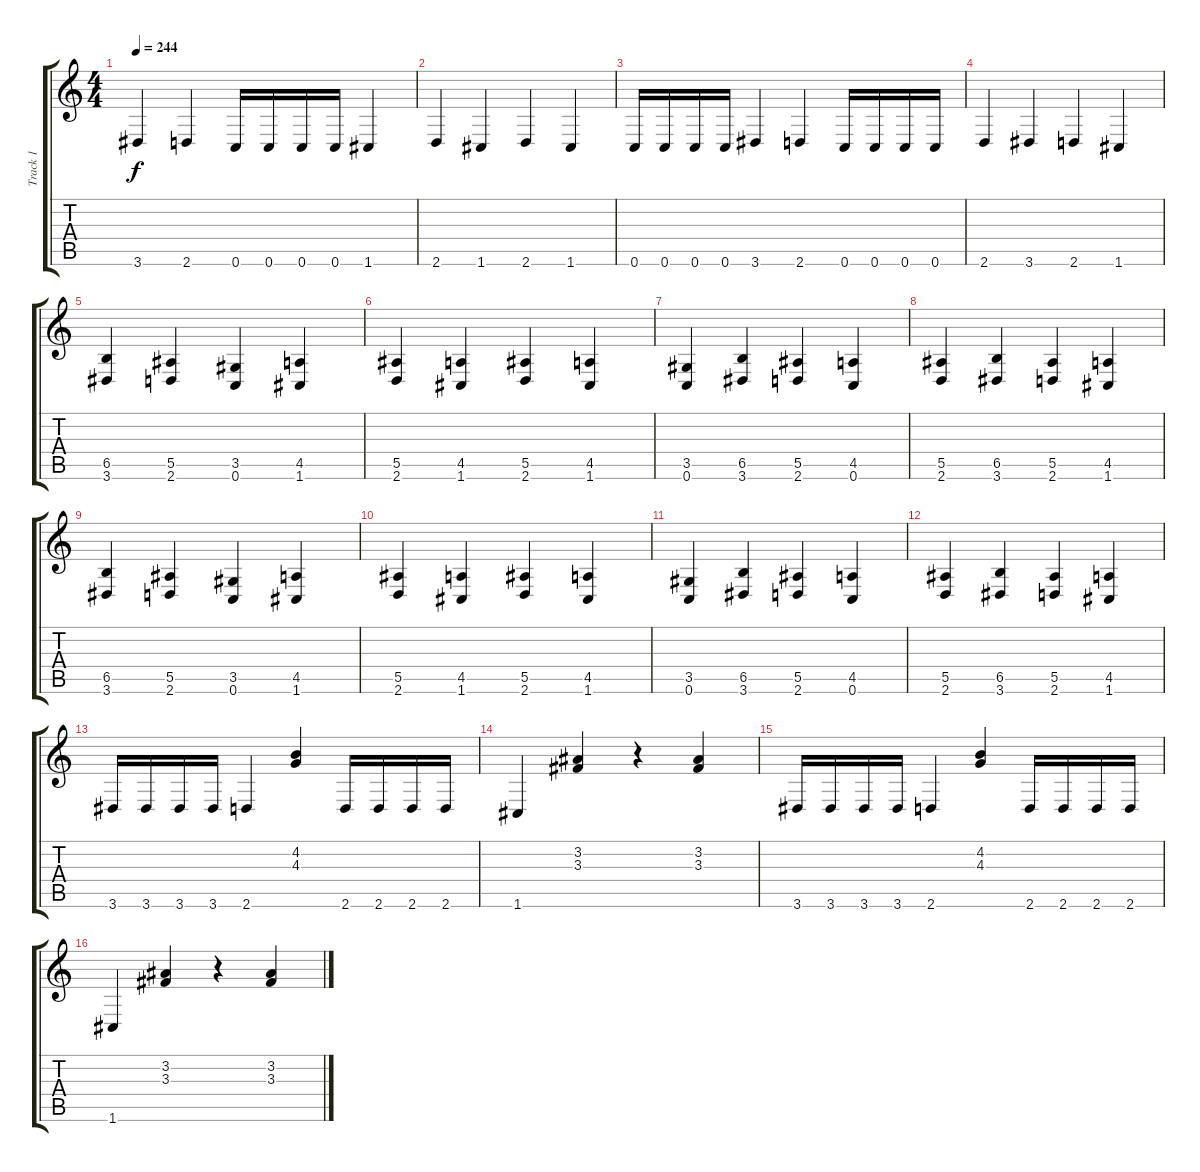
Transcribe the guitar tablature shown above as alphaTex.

\track ("Track 1" "Track 1") {instrument distortionguitar}
\staff {score tabs}
\tuning (C4 G3 Eb3 Bb2 F2 C2) {hide}
\ts (4 4)
\tempo 244
\clef g2
\ks c
3.6.4{dy f} 2.6.4 0.6.16 0.6.16 0.6.16 0.6.16 1.6.4 |
2.6.4 1.6.4 2.6.4 1.6.4 |
0.6.16 0.6.16 0.6.16 0.6.16 3.6.4 2.6.4 0.6.16 0.6.16 0.6.16 0.6.16 |
2.6.4 3.6.4 2.6.4 1.6.4 |
(6.5 3.6).4 (5.5 2.6).4 (3.5 0.6).4 (4.5 1.6).4 |
(5.5 2.6).4 (4.5 1.6).4 (5.5 2.6).4 (4.5 1.6).4 |
(3.5 0.6).4 (6.5 3.6).4 (5.5 2.6).4 (4.5 0.6).4 |
(5.5 2.6).4 (6.5 3.6).4 (5.5 2.6).4 (4.5 1.6).4 |
(6.5 3.6).4 (5.5 2.6).4 (3.5 0.6).4 (4.5 1.6).4 |
(5.5 2.6).4 (4.5 1.6).4 (5.5 2.6).4 (4.5 1.6).4 |
(3.5 0.6).4 (6.5 3.6).4 (5.5 2.6).4 (4.5 0.6).4 |
(5.5 2.6).4 (6.5 3.6).4 (5.5 2.6).4 (4.5 1.6).4 |
3.6.16 3.6.16 3.6.16 3.6.16 2.6.4 (4.2 4.3).4 2.6.16 2.6.16 2.6.16 2.6.16 |
1.6.4 (3.2 3.3).4 r.4 (3.2 3.3).4 |
3.6.16 3.6.16 3.6.16 3.6.16 2.6.4 (4.2 4.3).4 2.6.16 2.6.16 2.6.16 2.6.16 |
1.6.4 (3.2 3.3).4 r.4 (3.2 3.3).4
